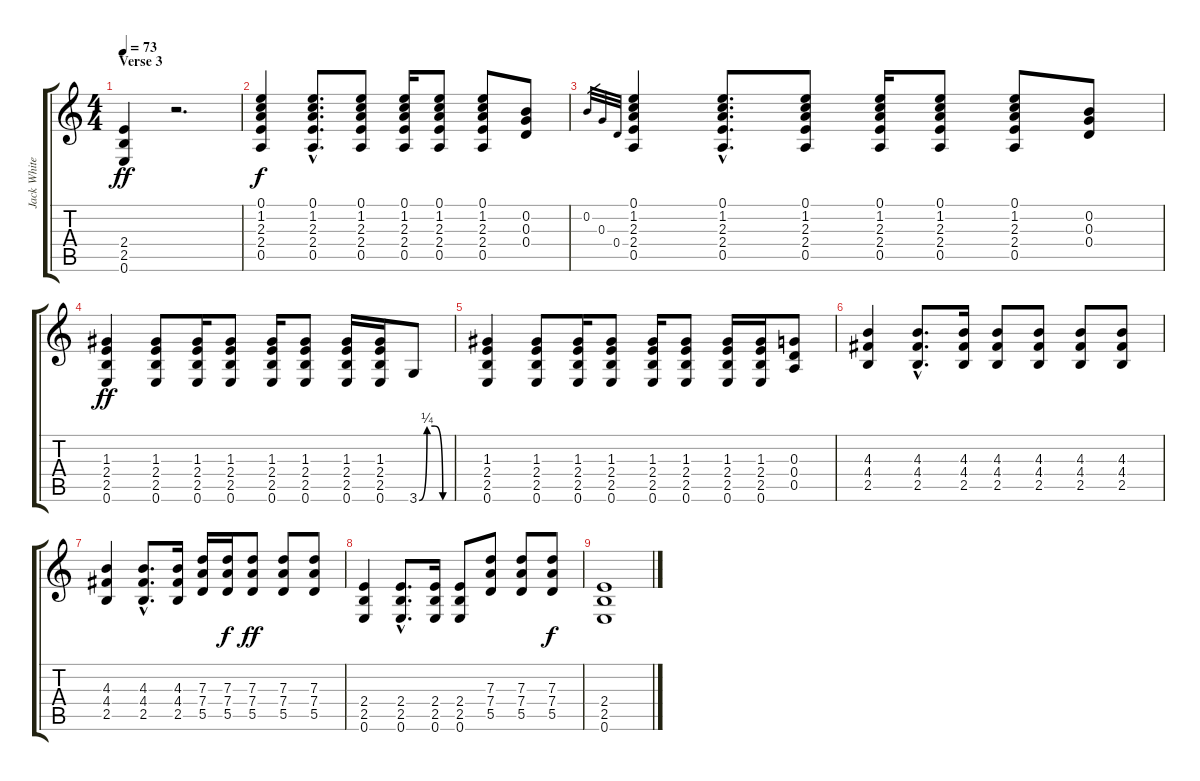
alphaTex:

\track ("Jack White" "Jack White") {instrument electricguitarmuted}
\staff {score tabs}
\tuning (E4 B3 G3 D3 A2 E2) {hide}
\ts (4 4)
\section ("" "Verse 3")
\tempo 73
\clef g2
\ks c
(2.4 2.5 0.6).4{dy ff} r.2{d} |
(0.1 1.2 2.3 2.4 0.5).4{dy f} (0.1{hac} 1.2{hac} 2.3{hac} 2.4{hac} 0.5{hac}).8{d} (0.1 1.2 2.3 2.4 0.5).8 (0.1 1.2 2.3 2.4 0.5).16 (0.1 1.2 2.3 2.4 0.5).8 (0.1 1.2 2.3 2.4 0.5).8 (0.2 0.3 0.4).8 |
0.2.32{gr} 0.3.32{gr} 0.4.32{gr} (0.1 1.2 2.3 2.4 0.5).4 (0.1{hac} 1.2{hac} 2.3{hac} 2.4{hac} 0.5{hac}).8{d} (0.1 1.2 2.3 2.4 0.5).8 (0.1 1.2 2.3 2.4 0.5).16 (0.1 1.2 2.3 2.4 0.5).8 (0.1 1.2 2.3 2.4 0.5).8 (0.2 0.3 0.4).8 |
(1.3 2.4 2.5 0.6).4{dy ff} (1.3 2.4 2.5 0.6).8 (1.3 2.4 2.5 0.6).16 (1.3 2.4 2.5 0.6).8 (1.3 2.4 2.5 0.6).16 (1.3 2.4 2.5 0.6).8 (1.3 2.4 2.5 0.6).16 (1.3 2.4 2.5 0.6).16 3.6{be (custom 0 0 15 1 30 1 45 0 60 0)}.8 |
(1.3 2.4 2.5 0.6).4 (1.3 2.4 2.5 0.6).8 (1.3 2.4 2.5 0.6).16 (1.3 2.4 2.5 0.6).8 (1.3 2.4 2.5 0.6).16 (1.3 2.4 2.5 0.6).8 (1.3 2.4 2.5 0.6).16 (1.3 2.4 2.5 0.6).16 (0.3 0.4 0.5).8 |
(4.3 4.4 2.5).4 (4.3{hac} 4.4{hac} 2.5{hac}).8{d} (4.3 4.4 2.5).16 (4.3 4.4 2.5).8 (4.3 4.4 2.5).8 (4.3 4.4 2.5).8 (4.3 4.4 2.5).8 |
(4.3 4.4 2.5).4 (4.3{hac} 4.4{hac} 2.5{hac}).8{d} (4.3 4.4 2.5).16 (7.3 7.4 5.5).16 (7.3 7.4 5.5).16{dy f} (7.3 7.4 5.5).8{dy ff} (7.3 7.4 5.5).8 (7.3 7.4 5.5).8 |
(2.4 2.5 0.6).4 (2.4{hac} 2.5{hac} 0.6{hac}).8{d} (2.4 2.5 0.6).16 (2.4 2.5 0.6).8 (7.3 7.4 5.5).8 (7.3 7.4 5.5).8 (7.3 7.4 5.5).8{dy f} |
(2.4 2.5 0.6).1
